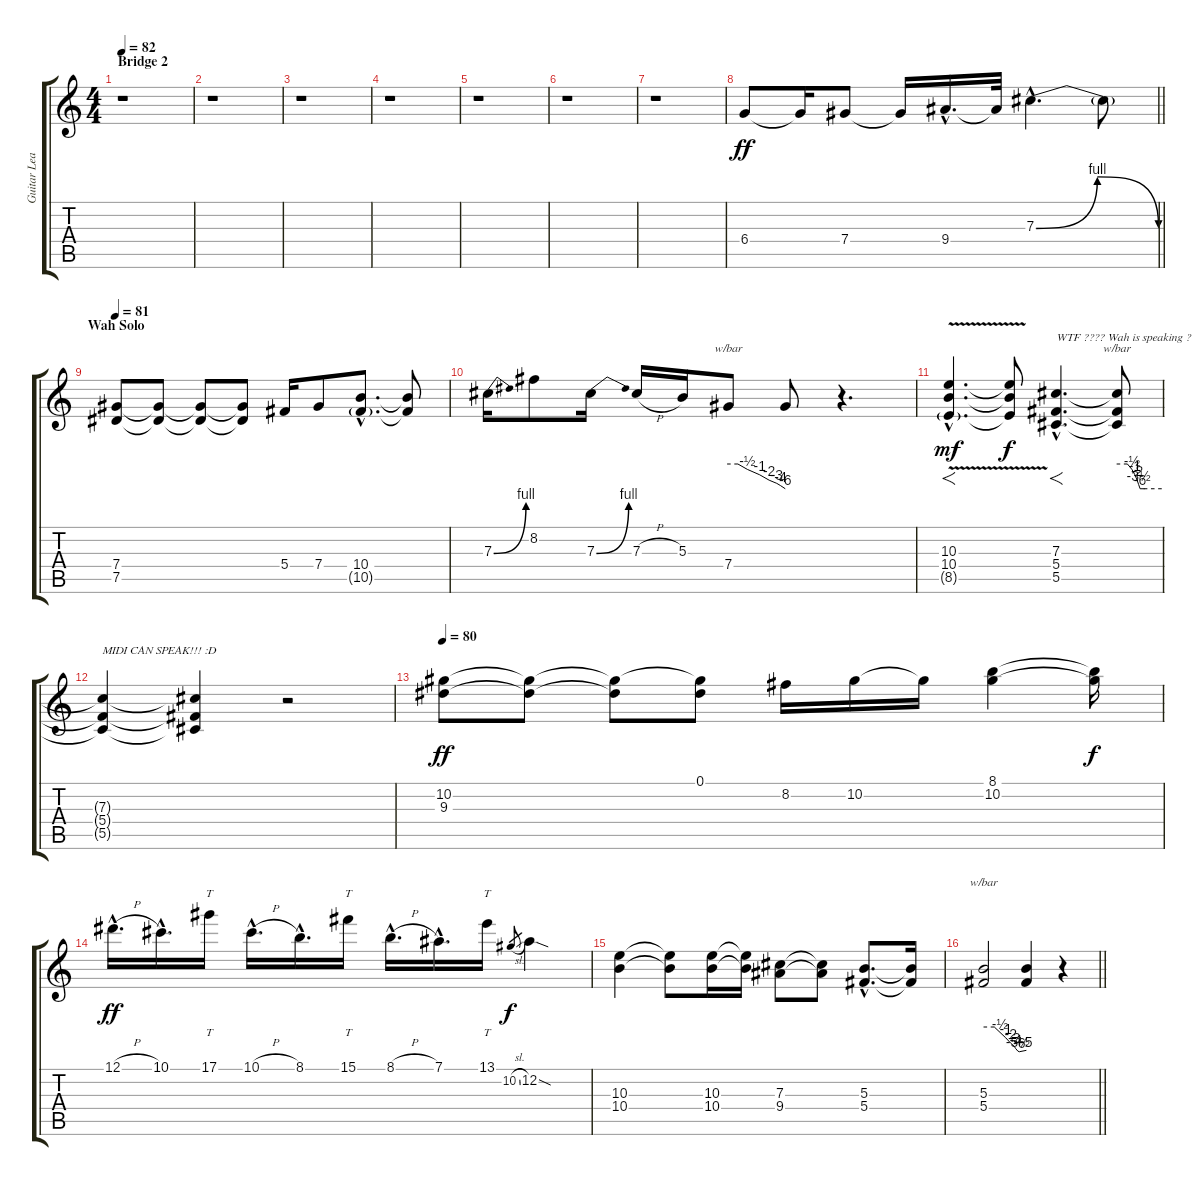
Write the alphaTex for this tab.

\track ("Guitar Lead (Wah)" "Guitar Lea") {instrument distortionguitar}
\staff {score tabs}
\tuning (Eb4 Bb3 Gb3 Db3 Ab2 Eb2) {hide}
\ts (4 4)
\section ("" "Bridge 2")
\tempo 82
\clef g2
\ks c
r.1{dy ff} |
r.1 |
r.1 |
r.1 |
r.1 |
r.1 |
r.1 |
\barLineRight lightlight
6.4.8 6.4{t}.16 7.4.8 7.4{t}.16 9.4{hac}.16{d} 9.4{t}.32 7.3{be (bendrelease 0 0 10 4 40 4 60 0) hac}.4{d} 7.3{t}.8 |
\section ("" "Wah Solo")
\tempo 81
(7.4 7.5).8 (7.4{t} 7.5{t}).8 (7.4{t} 7.5{t}).8 (7.4{t} 7.5{t}).8 5.4.16 7.4.8 (10.4{hac} 10.5{g hac}).8{d} (10.4{t} 10.5{t}).8 |
7.3{be (bend 0 0 60 4)}.16 8.2.8 7.3{be (bend 0 0 60 4)}.16 7.3{h}.16 5.3.16 7.4.8{tbe (custom default 0 0 10 0 20 -2 33 -4 43 -8 51 -12 55 -16 60 -24)} 7.4{t}.8 r.4{d} |
(10.3{v hac} 10.4{hac} 8.5{g hac}).4{f d dy mf} (10.3{t} 10.4{t} 8.5{t}).8{dy f} (7.3{hac} 5.4{hac} 5.5{hac}).4{f d txt "WTF ???? Wah is speaking ?"} (7.3{t} 5.4{t} 5.5{t}).8{tbe (custom default 0 0 14 0 20 -2 24 -4 27 -8 29 -14 31 -24 37 -24 60 -24)} |
(7.3{t} 5.4{t} 5.5{t}).4{txt "MIDI CAN SPEAK!!! :D"} (7.3{t} 5.4{t} 5.5{t}).4 r.2 |
\tempo 80
(10.2 9.3).8{dy ff} (10.2{t} 9.3{t}).8 (10.2{t} 9.3{t}).8 (0.1 10.2{t}).8 8.2.16 10.2.16 10.2{t}.16 (8.1 10.2).4 (8.1{t} 10.2{t}).16{dy f} |
12.1{h hac}.16{d dy ff} 10.1{hac}.16{d} 17.1.16{tt} 10.1{h hac}.16{d} 8.1{hac}.16{d} 15.1.16{tt} 8.1{h hac}.16{d} 7.1{hac}.16{d} 13.1.16{tt} 10.2{sl}.8{gr dy f} 12.2{sod}.4 |
(10.3 10.4).4 (10.3{t} 10.4{t}).8 (10.3 10.4).16 (10.3{t} 10.4{t}).16 (7.3 9.4).8 (7.3{t} 9.4{t}).8 (5.3{hac} 5.4{hac}).8{d} (5.3{t} 5.4{t}).16 |
\barLineRight lightlight
(5.3 5.4).2{tbe (custom default 0 0 15 0 23 -2 31 -4 38 -8 43 -12 45 -16 48 -22 50 -24 60 -20)} (5.3{t} 5.4{t}).4 r.4
